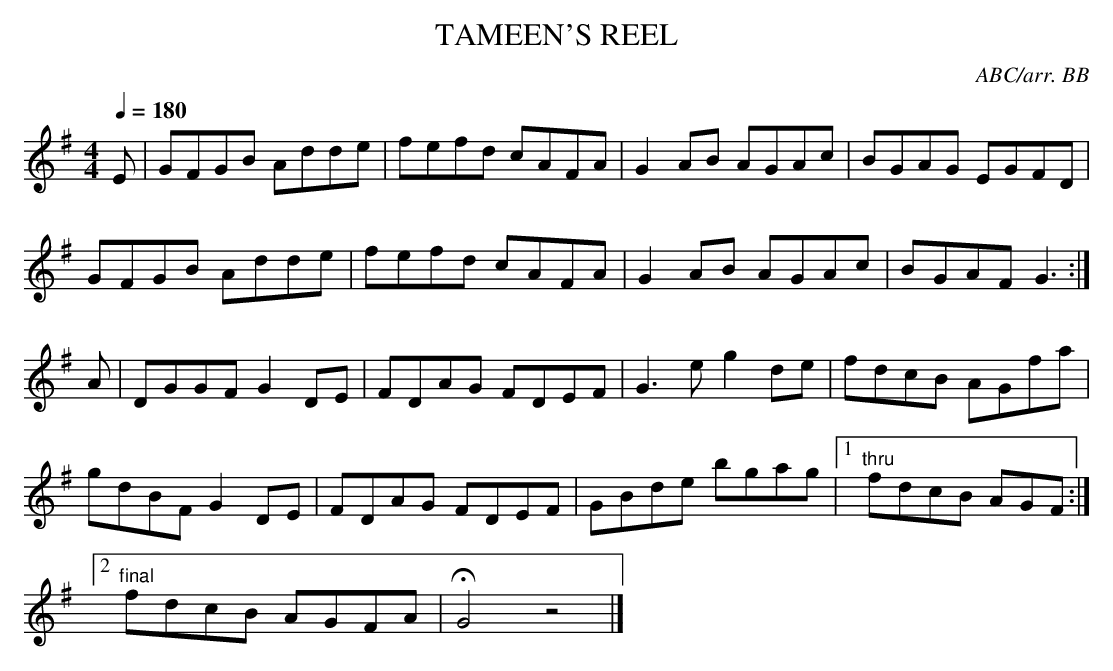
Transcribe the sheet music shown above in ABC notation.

X:1
T:TAMEEN'S REEL
C:ABC/arr. BB
O'Neill's 1850
Q:1/4=180
L:1/8
M:4/4
K:G
E|GFGB Adde|fefd cAFA|G2AB AGAc|BGAG EGFD|
GFGB Adde|fefd cAFA|G2AB AGAc|BGAF G3 :|
A|DGGF G2DE|FDAG FDEF|G3e g2de|fdcB AGfa|
gdBF G2DE|FDAG FDEF|GBde bgag|1 "thru"fdcB AGF :|
[2 "final" fdcB AGFA|HG4z4|]
